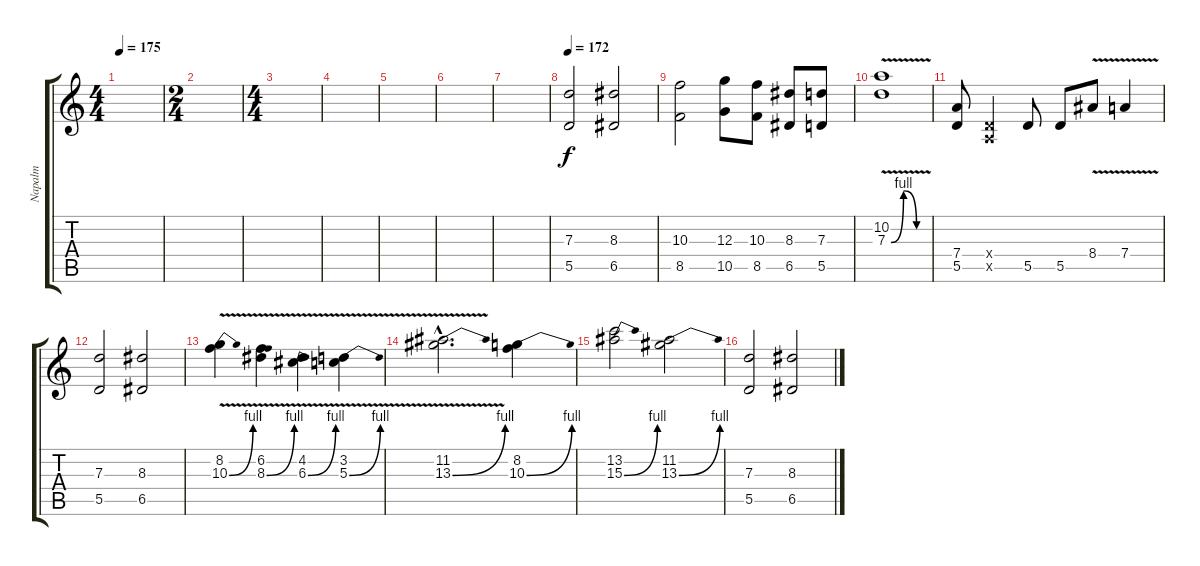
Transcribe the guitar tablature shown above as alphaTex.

\track ("Napalm" "Napalm") {instrument distortionguitar}
\staff {score tabs}
\tuning (E4 B3 G3 D3 A2 E2) {hide}
\ts (4 4)
\tempo 175
\tempo 120
\tempo 175
\clef g2
\ks c
|
\ts (2 4)
|
\ts (4 4)
|
|
|
|
|
\tempo 172
(7.3 5.5).2 (8.3 6.5).2 |
(10.3 8.5).2 (12.3 10.5).8 (10.3 8.5).8 (8.3 6.5).8 (7.3 5.5).8 |
(10.2 7.3{be (custom 0 0 20 4 41 0 60 0) v}).1 |
(7.4 5.5).8 (0.4{x} 0.5{x}).4 5.5.8 5.5.8 8.4{v}.8 7.4{v}.4 |
(7.3 5.5).2 (8.3 6.5).2 |
(8.2 10.3{be (bend 0 0 60 4) v}).4 (6.2 8.3{be (bend 0 0 60 4) v}).4 (4.2 6.3{be (bend 0 0 60 4) v}).4 (3.2 5.3{be (bend 0 0 60 4) v}).4 |
(11.2{hac} 13.3{be (bend 0 0 60 4) v hac}).2{d} (8.2 10.3{be (bend 0 0 60 4)}).4 |
(13.2 15.3{be (bend 0 0 60 4)}).2 (11.2 13.3{be (bend 0 0 60 4)}).2 |
(7.3 5.5).2 (8.3 6.5).2
